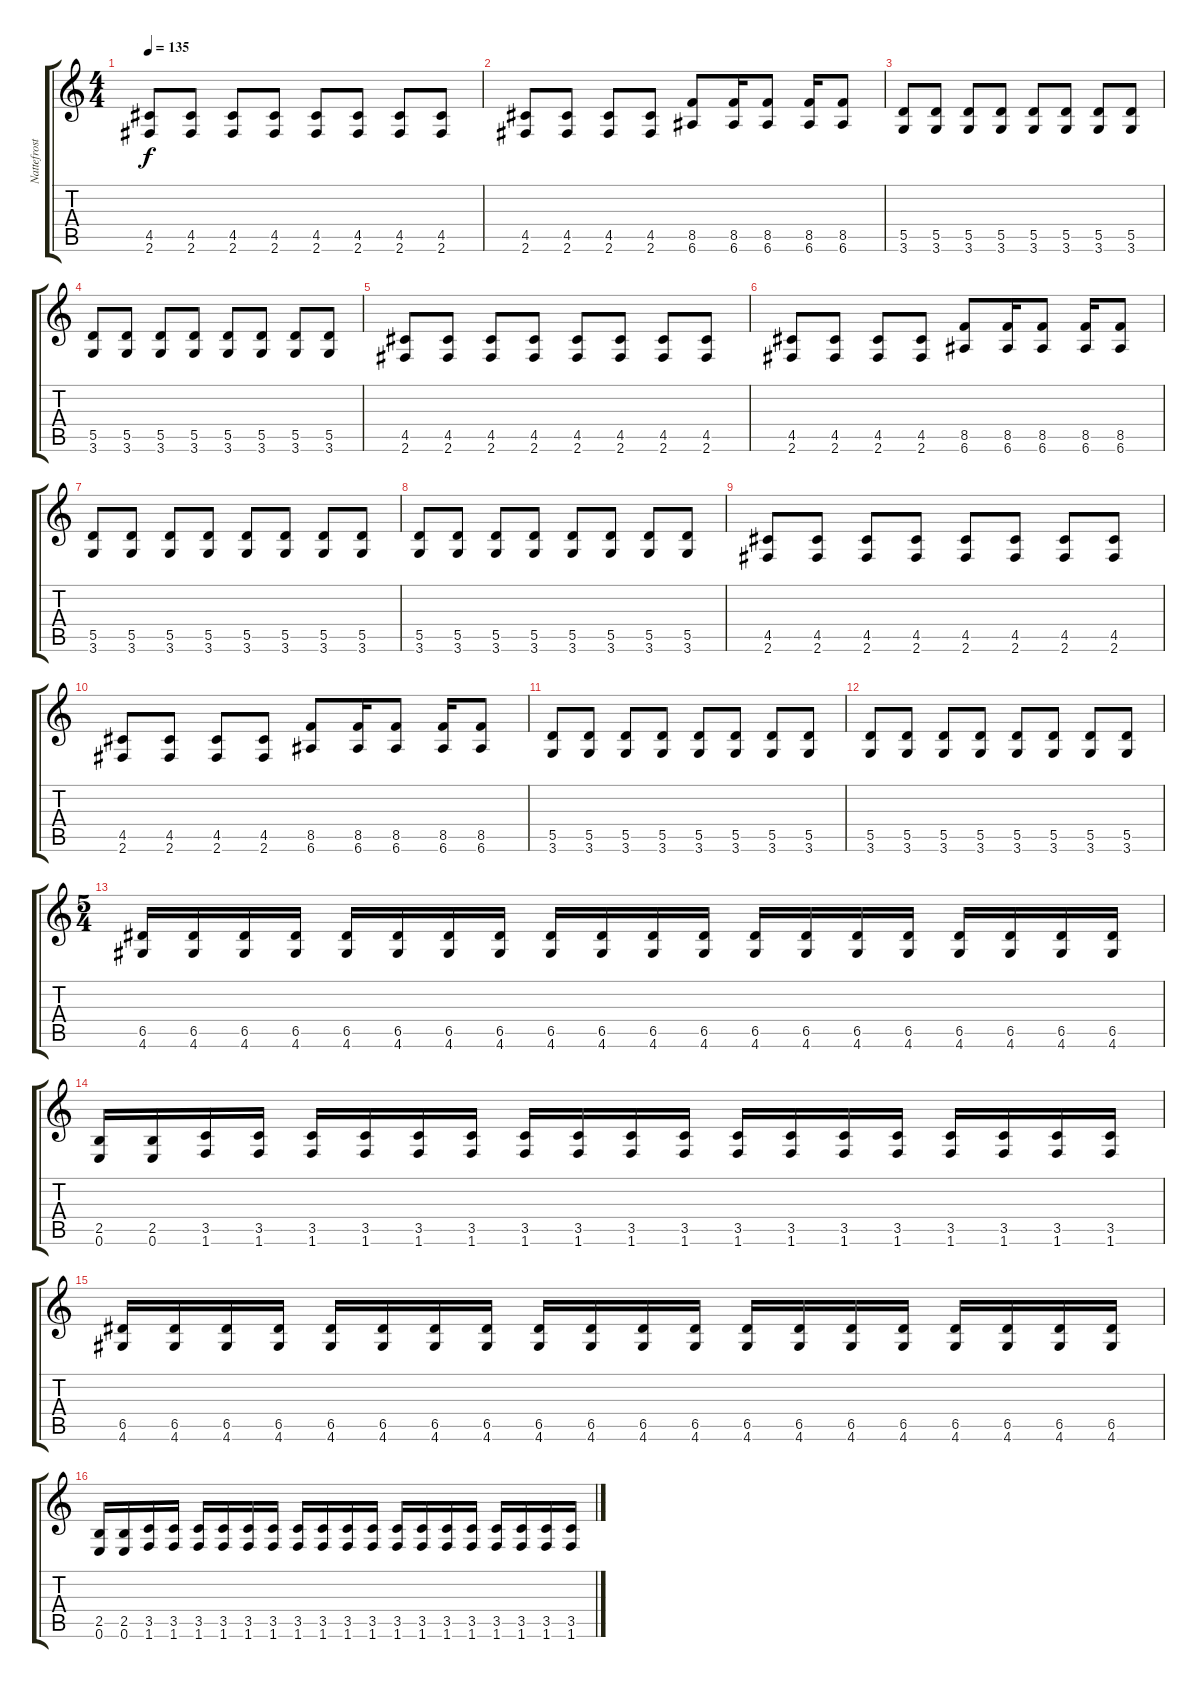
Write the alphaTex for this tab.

\track ("Nattefrost" "Nattefrost") {instrument distortionguitar}
\staff {score tabs}
\tuning (E4 B3 G3 D3 A2 E2) {hide}
\ts (4 4)
\tempo 135
\clef g2
\ks c
(4.5 2.6).8{dy f} (4.5 2.6).8 (4.5 2.6).8 (4.5 2.6).8 (4.5 2.6).8 (4.5 2.6).8 (4.5 2.6).8 (4.5 2.6).8 |
(4.5 2.6).8 (4.5 2.6).8 (4.5 2.6).8 (4.5 2.6).8 (8.5 6.6).8 (8.5 6.6).16 (8.5 6.6).8 (8.5 6.6).16 (8.5 6.6).8 |
(5.5 3.6).8 (5.5 3.6).8 (5.5 3.6).8 (5.5 3.6).8 (5.5 3.6).8 (5.5 3.6).8 (5.5 3.6).8 (5.5 3.6).8 |
(5.5 3.6).8 (5.5 3.6).8 (5.5 3.6).8 (5.5 3.6).8 (5.5 3.6).8 (5.5 3.6).8 (5.5 3.6).8 (5.5 3.6).8 |
(4.5 2.6).8 (4.5 2.6).8 (4.5 2.6).8 (4.5 2.6).8 (4.5 2.6).8 (4.5 2.6).8 (4.5 2.6).8 (4.5 2.6).8 |
(4.5 2.6).8 (4.5 2.6).8 (4.5 2.6).8 (4.5 2.6).8 (8.5 6.6).8 (8.5 6.6).16 (8.5 6.6).8 (8.5 6.6).16 (8.5 6.6).8 |
(5.5 3.6).8 (5.5 3.6).8 (5.5 3.6).8 (5.5 3.6).8 (5.5 3.6).8 (5.5 3.6).8 (5.5 3.6).8 (5.5 3.6).8 |
(5.5 3.6).8 (5.5 3.6).8 (5.5 3.6).8 (5.5 3.6).8 (5.5 3.6).8 (5.5 3.6).8 (5.5 3.6).8 (5.5 3.6).8 |
(4.5 2.6).8 (4.5 2.6).8 (4.5 2.6).8 (4.5 2.6).8 (4.5 2.6).8 (4.5 2.6).8 (4.5 2.6).8 (4.5 2.6).8 |
(4.5 2.6).8 (4.5 2.6).8 (4.5 2.6).8 (4.5 2.6).8 (8.5 6.6).8 (8.5 6.6).16 (8.5 6.6).8 (8.5 6.6).16 (8.5 6.6).8 |
(5.5 3.6).8 (5.5 3.6).8 (5.5 3.6).8 (5.5 3.6).8 (5.5 3.6).8 (5.5 3.6).8 (5.5 3.6).8 (5.5 3.6).8 |
(5.5 3.6).8 (5.5 3.6).8 (5.5 3.6).8 (5.5 3.6).8 (5.5 3.6).8 (5.5 3.6).8 (5.5 3.6).8 (5.5 3.6).8 |
\ts (5 4)
(6.5 4.6).16 (6.5 4.6).16 (6.5 4.6).16 (6.5 4.6).16 (6.5 4.6).16 (6.5 4.6).16 (6.5 4.6).16 (6.5 4.6).16 (6.5 4.6).16 (6.5 4.6).16 (6.5 4.6).16 (6.5 4.6).16 (6.5 4.6).16 (6.5 4.6).16 (6.5 4.6).16 (6.5 4.6).16 (6.5 4.6).16 (6.5 4.6).16 (6.5 4.6).16 (6.5 4.6).16 |
(2.5 0.6).16 (2.5 0.6).16 (3.5 1.6).16 (3.5 1.6).16 (3.5 1.6).16 (3.5 1.6).16 (3.5 1.6).16 (3.5 1.6).16 (3.5 1.6).16 (3.5 1.6).16 (3.5 1.6).16 (3.5 1.6).16 (3.5 1.6).16 (3.5 1.6).16 (3.5 1.6).16 (3.5 1.6).16 (3.5 1.6).16 (3.5 1.6).16 (3.5 1.6).16 (3.5 1.6).16 |
(6.5 4.6).16 (6.5 4.6).16 (6.5 4.6).16 (6.5 4.6).16 (6.5 4.6).16 (6.5 4.6).16 (6.5 4.6).16 (6.5 4.6).16 (6.5 4.6).16 (6.5 4.6).16 (6.5 4.6).16 (6.5 4.6).16 (6.5 4.6).16 (6.5 4.6).16 (6.5 4.6).16 (6.5 4.6).16 (6.5 4.6).16 (6.5 4.6).16 (6.5 4.6).16 (6.5 4.6).16 |
(2.5 0.6).16 (2.5 0.6).16 (3.5 1.6).16 (3.5 1.6).16 (3.5 1.6).16 (3.5 1.6).16 (3.5 1.6).16 (3.5 1.6).16 (3.5 1.6).16 (3.5 1.6).16 (3.5 1.6).16 (3.5 1.6).16 (3.5 1.6).16 (3.5 1.6).16 (3.5 1.6).16 (3.5 1.6).16 (3.5 1.6).16 (3.5 1.6).16 (3.5 1.6).16 (3.5 1.6).16
